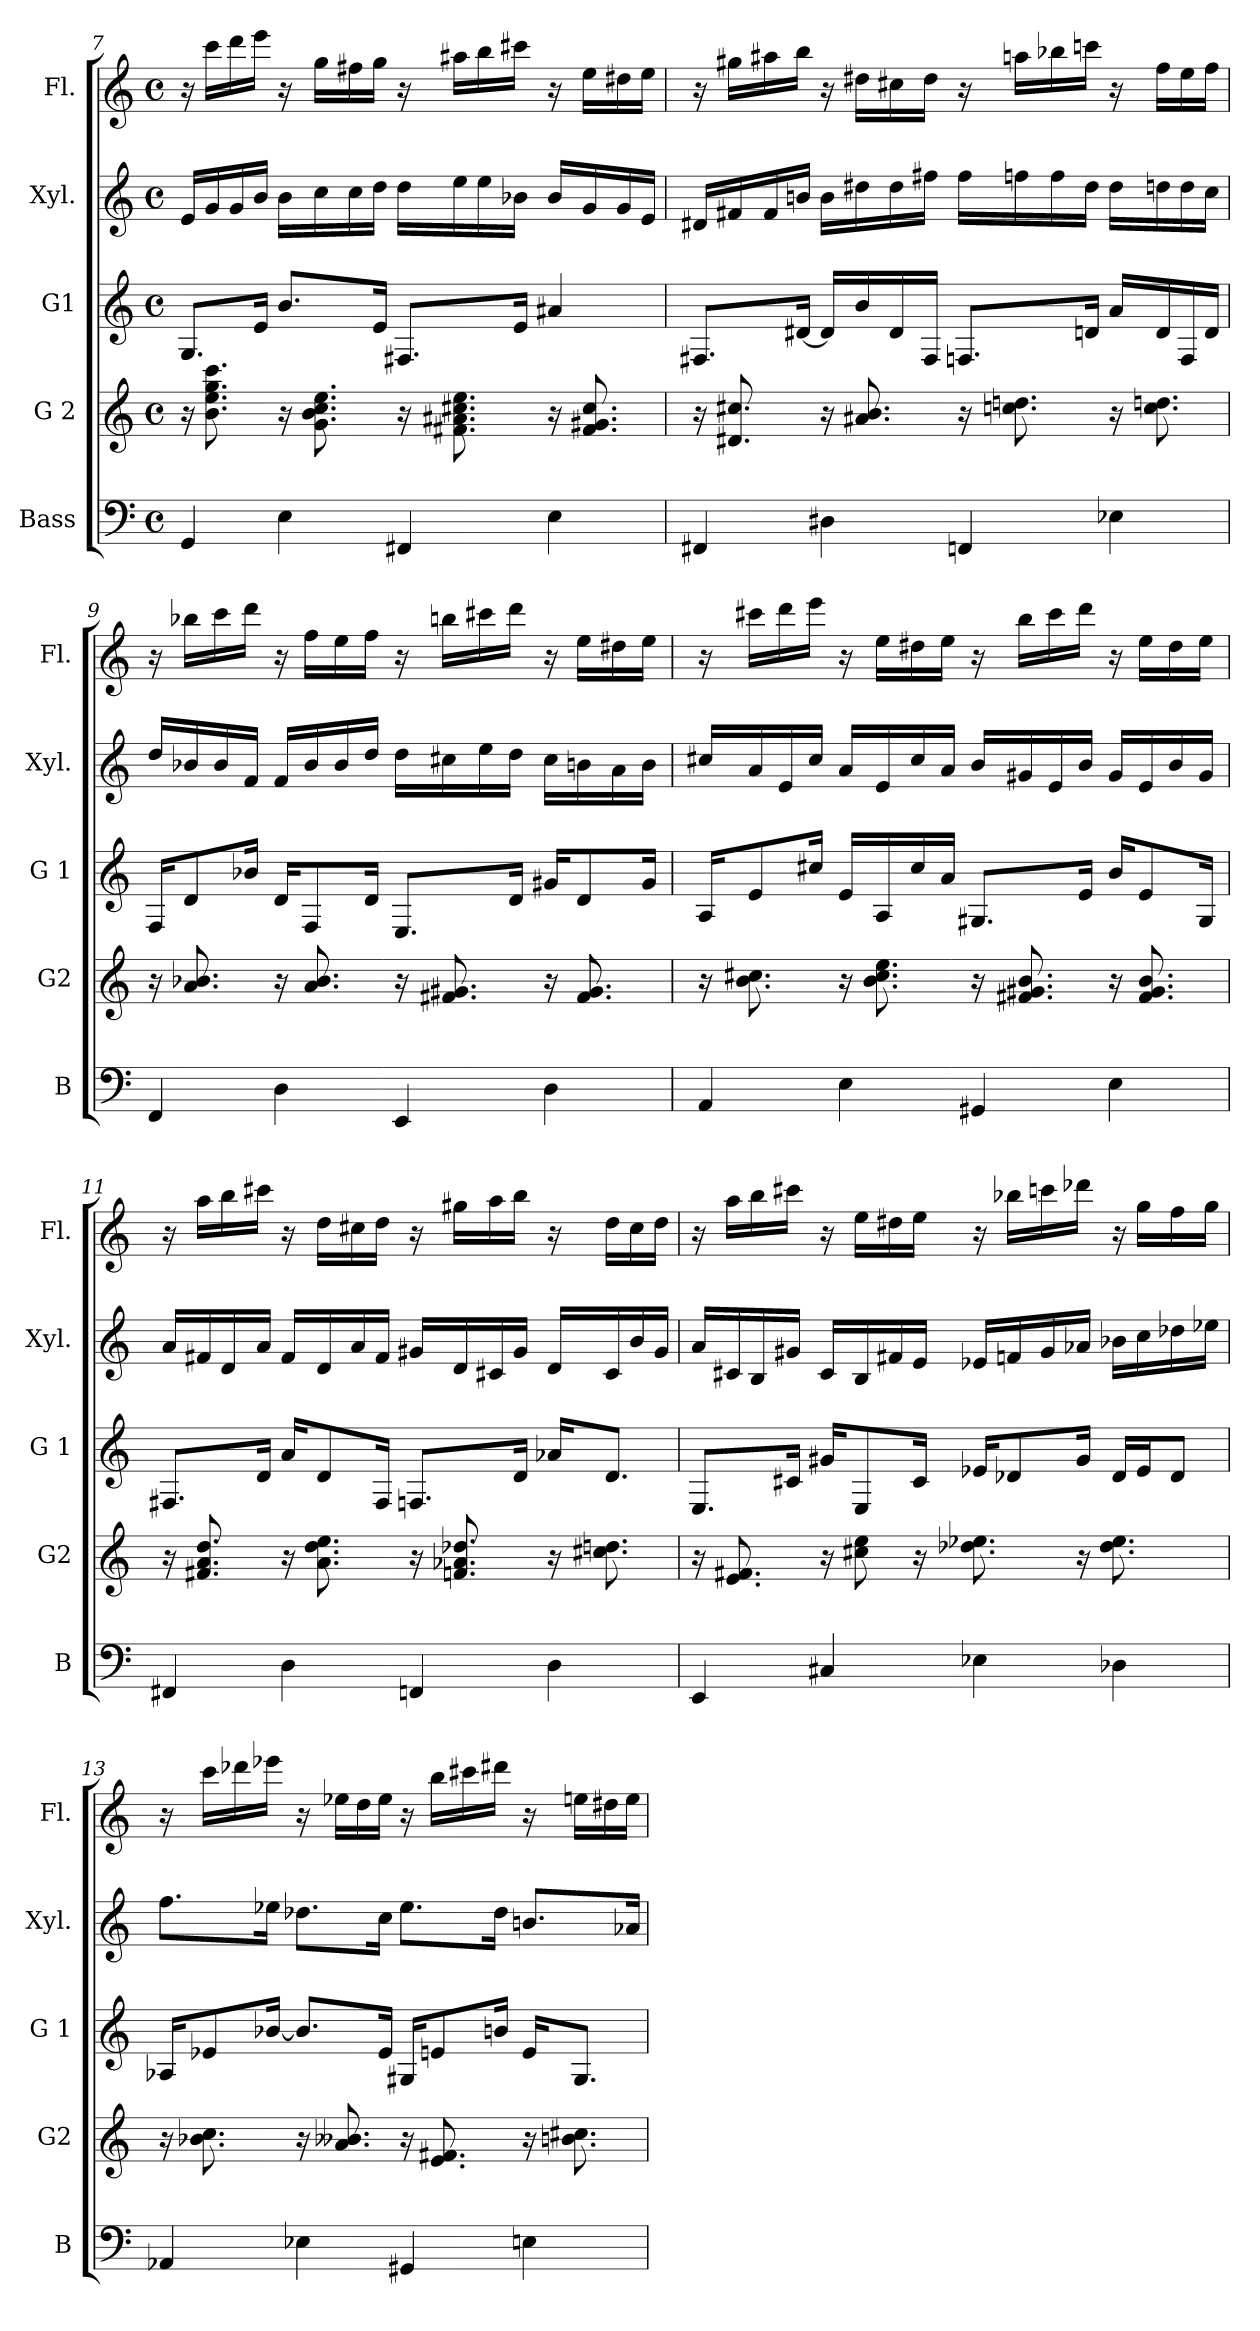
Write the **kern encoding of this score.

**kern	**kern	**kern	**kern	**kern
*part5	*part4	*part3	*part2	*part1
*staff5	*staff4	*staff3	*staff2	*staff1
*I"Bass	*I"G 2	*I"G1	*I"Xyl.	*I"Fl.
*I'B	*I'G2	*I'G 1	*I'Xyl.	*I'Fl.
!!LO:LB:g=z
*clefF4	*clefG2	*clefG2	*clefG2	*clefG2
*ITrd7c12	*ITrd7c12	*ITrd7c12	*	*
*k[]	*k[]	*k[]	*k[]	*k[]
*C:	*C:	*C:	*C:	*C:
*M4/4	*M4/4	*M4/4	*M4/4	*M4/4
*met(c)	*met(c)	*met(c)	*met(c)	*met(c)
=7	=7	=7	=7	=7
4GGG/	16r	8.GG/L	16e/LL	16r
.	8.B\ 8.e\ 8.g\ 8.cc\	.	16g/	16ccc\LL
.	.	.	16g/	16ddd\
.	.	16E/Jk	16b/JJ	16eee\JJ
4EE\	16r	8.B/L	16b\LL	16r
.	8.G\ 8.B\ 8.c\ 8.e\	.	16cc\	16gg\LL
.	.	.	16cc\	16ff#X\
.	.	16E/Jk	16dd\JJ	16gg\JJ
4FFF#X/	16r	8.FF#X/L	16dd\LL	16r
.	8.F#X\ 8.A#X\ 8.c#X\ 8.e\	.	16ee\	16aa#X\LL
.	.	.	16ee\	16bb\
.	.	16E/Jk	16b-X\JJ	16ccc#X\JJ
4EE\	16r	4A#X/	16b-/LL	16r
.	8.F#/ 8.G#X/ 8.c#/	.	16g/	16ee\LL
.	.	.	16g/	16dd#X\
.	.	.	16e/JJ	16ee\JJ
=8	=8	=8	=8	=8
4FFF#X/	16r	8.FF#X/L	16d#X/LL	16r
.	8.D#X/ 8.c#X/	.	16f#X/	16gg#X\LL
.	.	.	16f#/	16aa#X\
.	.	[16D#X/Jk	16bn/JJ	16bb\JJ
4DD#X\	16r	16D#/LL]	16b\LL	16r
.	8.A#X/ 8.B/	16B/	16dd#X\	16dd#X\LL
.	.	16D#/	16dd#\	16cc#X\
.	.	16FF#/JJ	16ff#X\JJ	16dd#\JJ
4FFFn/	16r	8.FFn/L	16ff#\LL	16r
.	8.cn\ 8.dn\	.	16ffn\	16aan\LL
.	.	.	16ff\	16bb-X\
.	.	16Dn/Jk	16dd#\JJ	16cccn\JJ
4EE-X\	16r	16A/LL	16dd#\LL	16r
.	8.c\ 8.dn\	16D/	16ddn\	16ff\LL
.	.	16FF/	16dd\	16ee\
.	.	16D/JJ	16cc\JJ	16ff\JJ
!!LO:PB:g=z
=9	=9	=9	=9	=9
4FFF/	16r	16FF/KL	16dd/LL	16r
.	8.A/ 8.B-X/	8D/	16b-X/	16bb-X\LL
.	.	.	16b-/	16ccc\
.	.	16B-X/Jk	16f/JJ	16ddd\JJ
4DD\	16r	16D/KL	16f/LL	16r
.	8.A/ 8.B-/	8FF/	16b-/	16ff\LL
.	.	.	16b-/	16ee\
.	.	16D/Jk	16dd/JJ	16ff\JJ
4EEE/	16r	8.EE/L	16dd\LL	16r
.	8.F#X/ 8.G#X/	.	16cc#X\	16bbn\LL
.	.	.	16ee\	16ccc#X\
.	.	16D/Jk	16dd\JJ	16ddd\JJ
4DD\	16r	16G#X/KL	16cc#\LL	16r
.	8.F#/ 8.G#/	8D/	16bn\	16ee\LL
.	.	.	16a\	16dd#X\
.	.	16G#/Jk	16b\JJ	16ee\JJ
=10	=10	=10	=10	=10
4AAA/	16r	16AA/KL	16cc#X/LL	16r
.	8.B\ 8.c#X\	8E/	16a/	16ccc#X\LL
.	.	.	16e/	16ddd\
.	.	16c#X/Jk	16cc#/JJ	16eee\JJ
4EE\	16r	16E/LL	16a/LL	16r
.	8.B\ 8.c#\ 8.e\	16AA/	16e/	16ee\LL
.	.	16c#/	16cc#/	16dd#X\
.	.	16A/JJ	16a/JJ	16ee\JJ
4GGG#X/	16r	8.GG#X/L	16b/LL	16r
.	8.F#X/ 8.G#X/ 8.B/	.	16g#X/	16bb\LL
.	.	.	16e/	16ccc#\
.	.	16E/Jk	16b/JJ	16ddd\JJ
4EE\	16r	16B/KL	16g#/LL	16r
.	8.F#/ 8.G#/ 8.B/	8E/	16e/	16ee\LL
.	.	.	16b/	16dd#\
.	.	16GG#/Jk	16g#/JJ	16ee\JJ
!!LO:LB:g=z
=11	=11	=11	=11	=11
4FFF#X/	16r	8.FF#X/L	16a/LL	16r
.	8.F#X/ 8.A/ 8.d/	.	16f#X/	16aa\LL
.	.	.	16d/	16bb\
.	.	16D/Jk	16a/JJ	16ccc#X\JJ
4DD\	16r	16A/KL	16f#/LL	16r
.	8.A\ 8.d\ 8.e\	8D/	16d/	16dd\LL
.	.	.	16a/	16cc#X\
.	.	16FF#/Jk	16f#/JJ	16dd\JJ
4FFFn/	16r	8.FFn/L	16g#X/LL	16r
.	8.Fn/ 8.A-X/ 8.d-X/	.	16d/	16gg#X\LL
.	.	.	16c#X/	16aa\
.	.	16D/Jk	16g#/JJ	16bb\JJ
4DD\	16r	16A-X/KL	16d/LL	16r
.	8.c#X\ 8.dn\	8.D/J	16c#/	16dd\LL
.	.	.	16b/	16cc#\
.	.	.	16g#/JJ	16dd\JJ
=12	=12	=12	=12	=12
4EEE/	16r	8.EE/L	16a/LL	16r
.	8.E/ 8.F#X/	.	16c#X/	16aa\LL
.	.	.	16B/	16bb\
.	.	16C#X/Jk	16g#X/JJ	16ccc#X\JJ
4CC#X/	16r	16G#X/KL	16c#/LL	16r
.	8c#X\ 8e\	8EE/	16B/	16ee\LL
.	.	.	16f#X/	16dd#X\
.	16r	16C#/Jk	16e/JJ	16ee\JJ
4EE-X\	8.d-X\ 8.e-X\	16E-X/KL	16e-X/LL	16r
.	.	8D-X/	16fn/	16bb-X\LL
.	.	.	16g#/	16cccn\
.	16r	16G#/Jk	16a-X/JJ	16ddd-X\JJ
4DD-X\	8.d-\ 8.e-\	16D-/LL	16b-X\LL	16r
.	.	16E-/J	16cc\	16gg\LL
.	.	8D-/J	16dd-X\	16ff\
.	16ryy	.	16ee-X\JJ	16gg\JJ
!!LO:PB:g=z
=13	=13	=13	=13	=13
4AAA-X/	16r	16AA-X/KL	8.ff\L	16r
.	8.B-X\ 8.c\	8E-X/	.	16ccc\LL
.	.	.	.	16ddd-X\
.	.	[16B-X/Jk	16ee-X\Jk	16eee-X\JJ
4EE-X\	16r	8.B-/L]	8.dd-X\L	16r
.	8.A/ 8.B--X/	.	.	16ee-X\LL
.	.	.	.	16dd\
.	.	16E-/Jk	16cc\Jk	16ee-\JJ
4GGG#X/	16r	16GG#X/KL	8.ee-\L	16r
.	8.E/ 8.F#X/	8En/	.	16bb\LL
.	.	.	.	16ccc#X\
.	.	16Bn/Jk	16dd-\Jk	16ddd#X\JJ
4EEn\	16r	16E/KL	8.bni/L	16r
.	8.Bn\ 8.c#X\	8.GG#/J	.	16een\LL
.	.	.	.	16dd#X\
.	.	.	16a-X/Jk	16ee\JJ
=	=	=	=	=
*-	*-	*-	*-	*-
